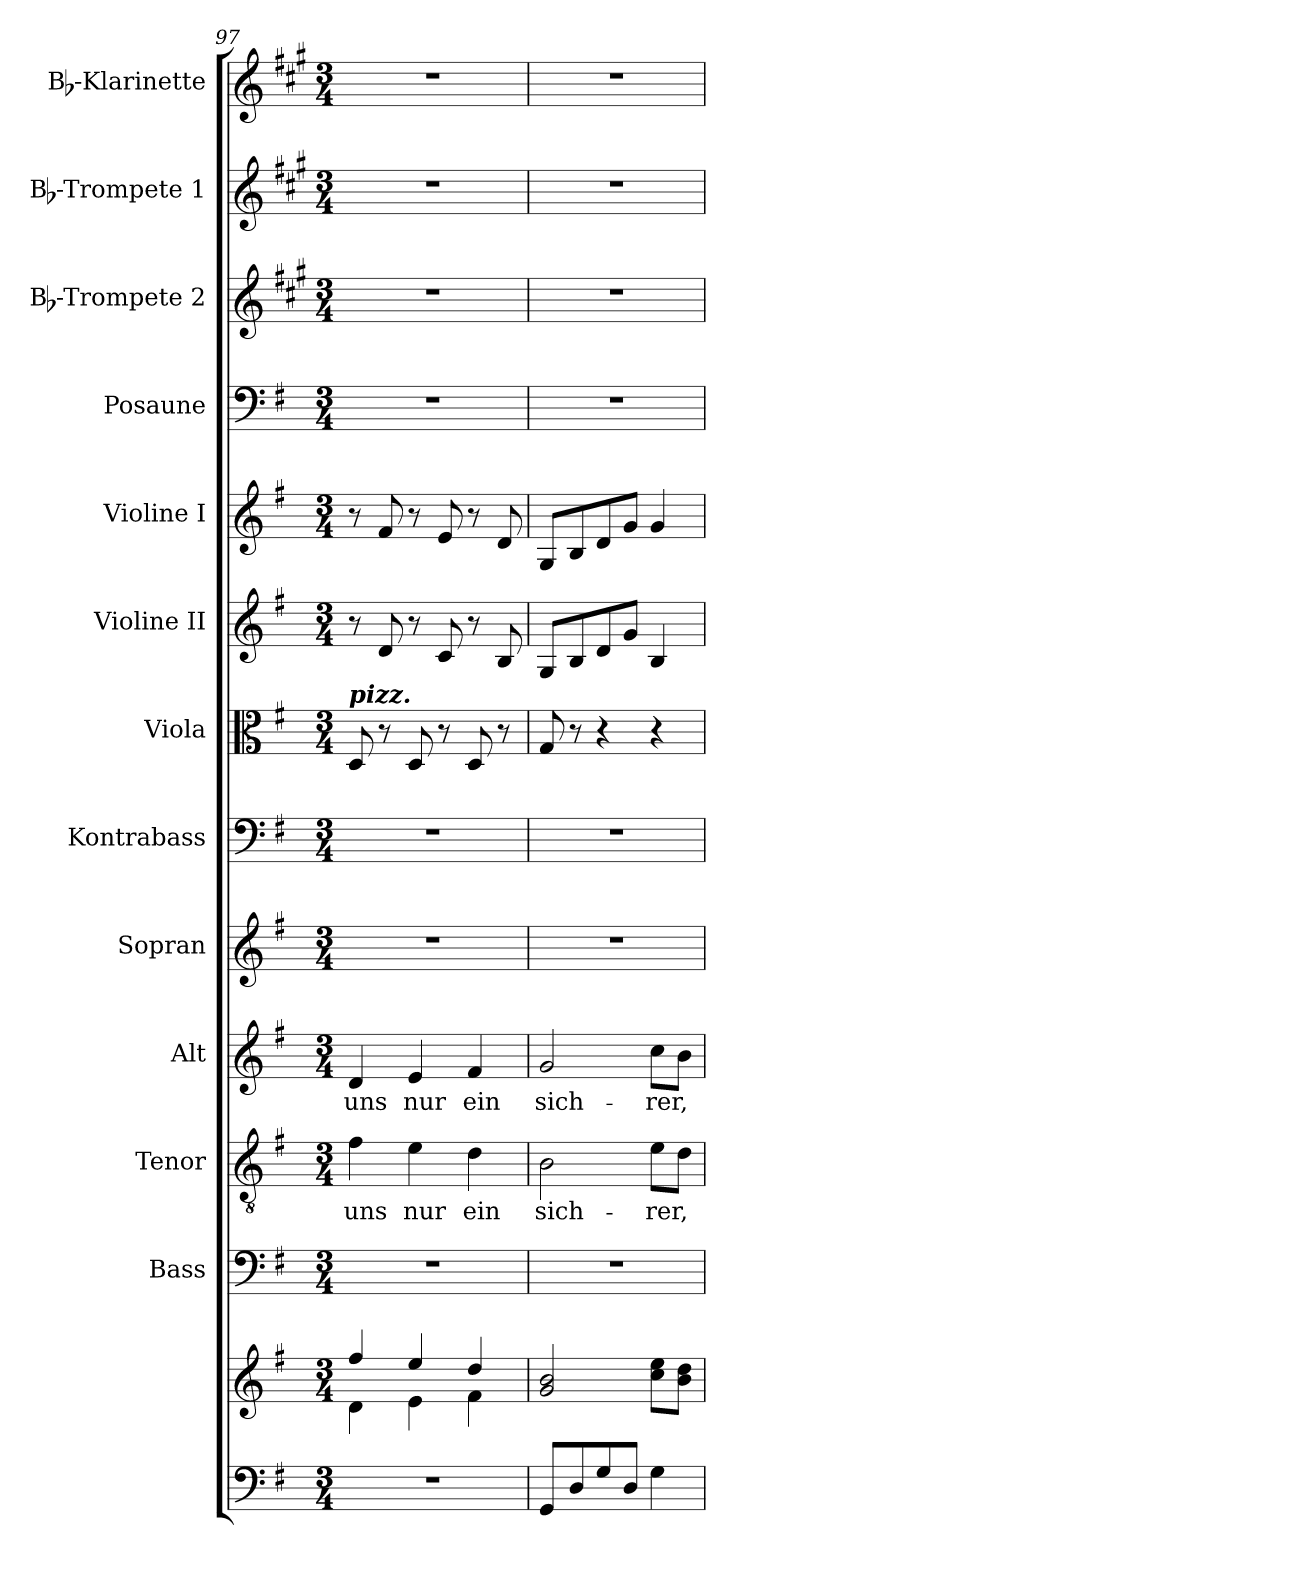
**kern	**kern	**kern	**kern	**text	**kern	**text	**kern	**kern	**kern	**kern	**kern	**kern	**kern	**kern	**kern
*part13	*part13	*part12	*part11	*part11	*part10	*part10	*part9	*part8	*part7	*part6	*part5	*part4	*part3	*part2	*part1
*staff14	*staff13	*staff12	*staff11	*staff11	*staff10	*staff10	*staff9	*staff8	*staff7	*staff6	*staff5	*staff4	*staff3	*staff2	*staff1
*	*	*I"Bass	*I"Tenor	*	*I"Alt	*	*I"Sopran	*I"Kontrabass	*I"Viola	*I"Violine II	*I"Violine I	*I"Posaune	*I"Bb-Trompete 2	*I"Bb-Trompete 1	*I"Bb-Klarinette
*	*	*I'B.	*I'T.	*	*I'A.	*	*I'S.	*I'Kb.	*I'Vla.	*I'Vl. II	*I'Vl. I	*I'Pos.	*I'Bb Trp. 2	*I'Bb Trp. 1	*I'Bb Kl.
*clefF4	*clefG2	*clefF4	*clefGv2	*	*clefG2	*	*clefG2	*clefF4	*clefC3	*clefG2	*clefG2	*clefF4	*clefG2	*clefG2	*clefG2
*	*	*	*	*	*	*	*	*ITrd7c12	*	*	*	*	*ITrd1c2	*ITrd1c2	*ITrd1c2
*k[f#]	*k[f#]	*k[f#]	*k[f#]	*	*k[f#]	*	*k[f#]	*k[f#]	*k[f#]	*k[f#]	*k[f#]	*k[f#]	*k[f#]	*k[f#]	*k[f#]
*G:	*G:	*G:	*G:	*	*G:	*	*G:	*G:	*G:	*G:	*G:	*G:	*G:	*G:	*G:
*M3/4	*M3/4	*M3/4	*M3/4	*	*M3/4	*	*M3/4	*M3/4	*M3/4	*M3/4	*M3/4	*M3/4	*M3/4	*M3/4	*M3/4
=97	=97	=97	=97	=97	=97	=97	=97	=97	=97	=97	=97	=97	=97	=97	=97
*	*^	*	*	*	*	*	*	*	*	*	*	*	*	*	*
!	!	!	!	!	!	!	!	!	!	!LO:TX:a:Bi:t=pizz.	!	!	!	!	!	!
!	!	!	!	!	!LO:LY:b	!	!LO:LY:b	!	!	!	!	!	!	!	!	!
2.r	4ff#/	4d\	2.r	4f#\	uns	4d/	uns	2.r	2.r	8D/	8r	8r	2.r	2.r	2.r	2.r
.	.	.	.	.	.	.	.	.	.	8r	8d/	8f#/	.	.	.	.
!	!	!	!	!	!LO:LY:b	!	!LO:LY:b	!	!	!	!	!	!	!	!	!
.	4ee/	4e\	.	4e\	nur	4e/	nur	.	.	8D/	8r	8r	.	.	.	.
.	.	.	.	.	.	.	.	.	.	8r	8c/	8e/	.	.	.	.
!	!	!	!	!	!LO:LY:b	!	!LO:LY:b	!	!	!	!	!	!	!	!	!
.	4dd/	4f#\	.	4d\	ein	4f#/	ein	.	.	8D/	8r	8r	.	.	.	.
.	.	.	.	.	.	.	.	.	.	8r	8B/	8d/	.	.	.	.
*	*v	*v	*	*	*	*	*	*	*	*	*	*	*	*	*	*
=98	=98	=98	=98	=98	=98	=98	=98	=98	=98	=98	=98	=98	=98	=98	=98
!	!	!	!	!LO:LY:b	!	!LO:LY:b	!	!	!	!	!	!	!	!	!
8GG/L	2g/ 2b/	2.r	2B\	sich-	2g/	sich-	2.r	2.r	8G/	8G/L	8G/L	2.r	2.r	2.r	2.r
8D/	.	.	.	.	.	.	.	.	8r	8B/	8B/	.	.	.	.
8G/	.	.	.	.	.	.	.	.	4r	8d/	8d/	.	.	.	.
8D/J	.	.	.	.	.	.	.	.	.	8g/J	8g/J	.	.	.	.
!	!	!	!	!LO:LY:b	!	!LO:LY:b	!	!	!	!	!	!	!	!	!
4G\	8cc\ 8ee\L	.	8e\L	-rer,	8cc\L	-rer,	.	.	4r	4B/	4g/	.	.	.	.
.	8b\ 8dd\J	.	8d\J	.	8b\J	.	.	.	.	.	.	.	.	.	.
=	=	=	=	=	=	=	=	=	=	=	=	=	=	=	=
*-	*-	*-	*-	*-	*-	*-	*-	*-	*-	*-	*-	*-	*-	*-	*-
